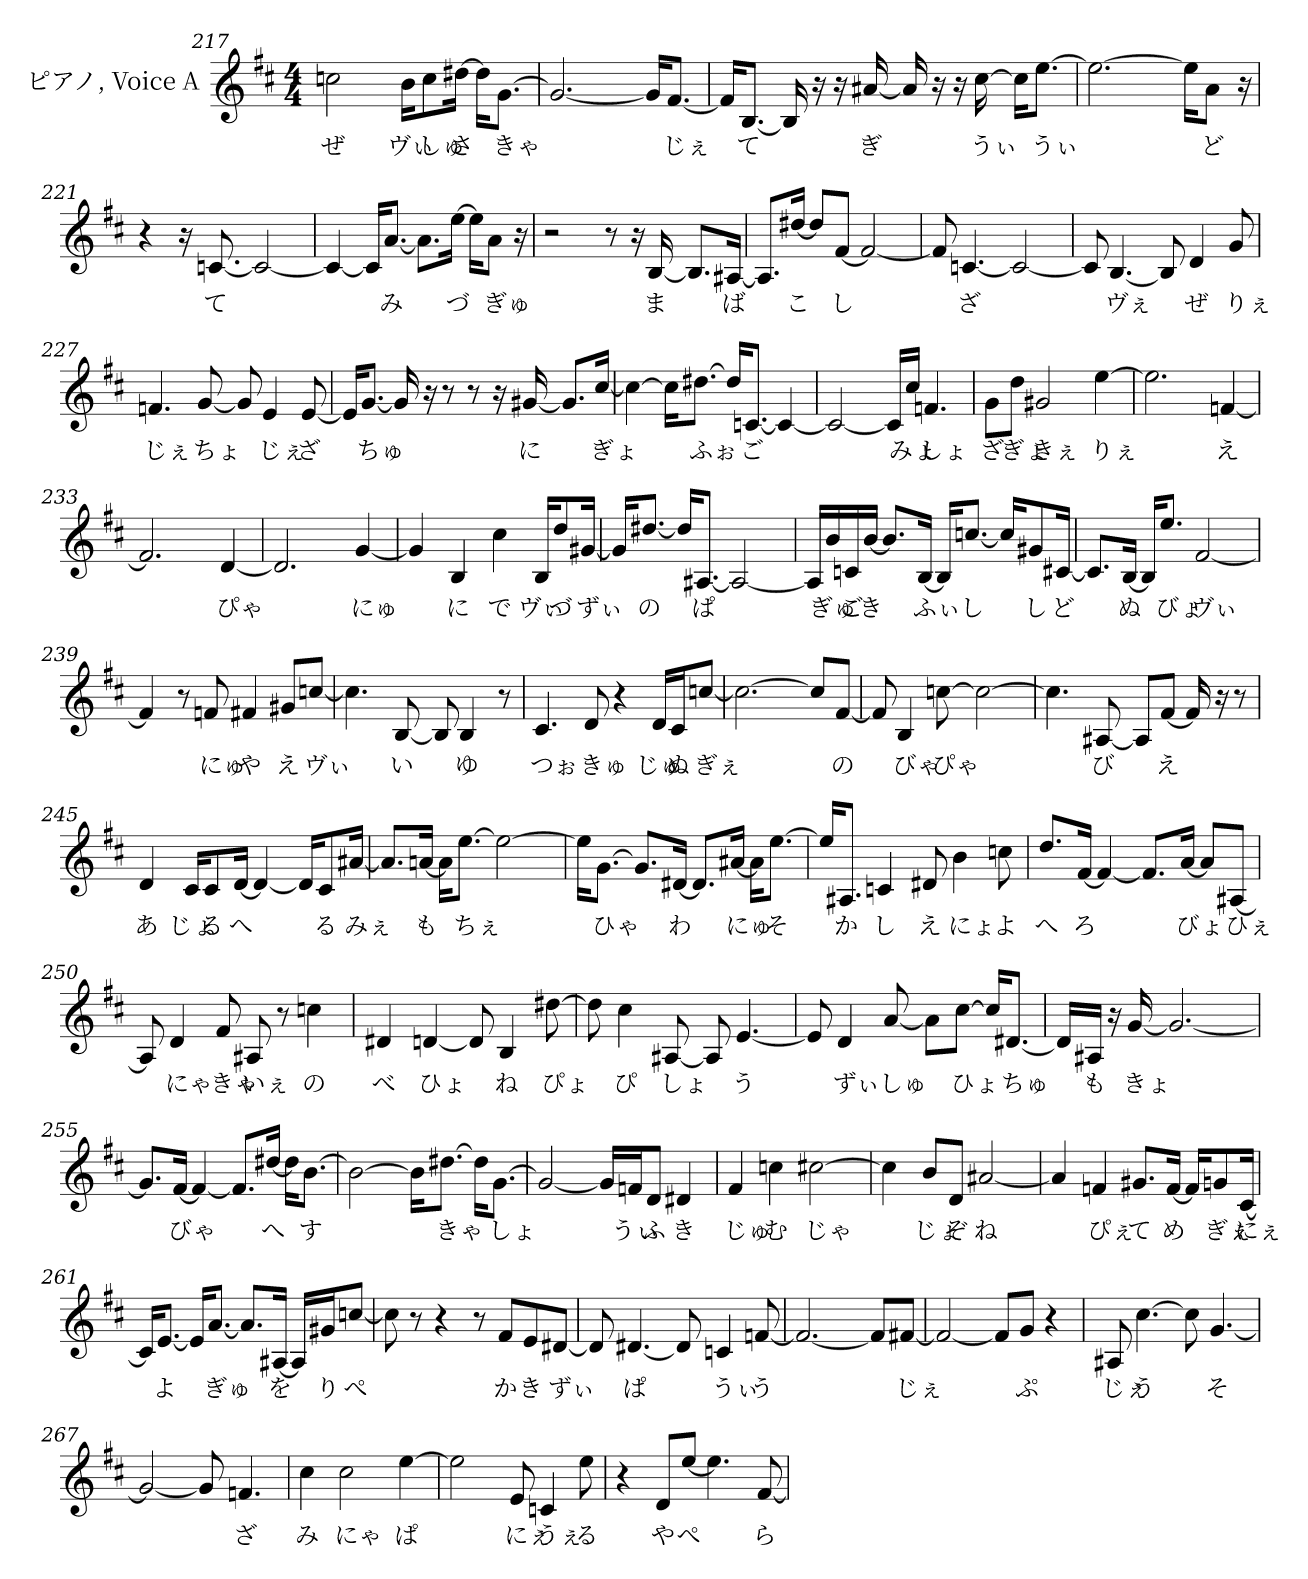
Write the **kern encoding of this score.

**kern	**text
*part1	*part1
*staff1	*staff1
*I"ピアノ, Voice A	*
*clefG2	*
*k[f#c#]	*
*M4/4	*
=217	=217
!	!LO:LY:b
2ccn\	ぜ
!	!LO:LY:b
16b\KL	ヴぃ
!	!LO:LY:b
8cc\	しゅ
!	!LO:LY:b
[16dd#X\Jk	さ
16dd#\KL]	.
!	!LO:LY:b
[8.g\J	きゃ
=218	=218
2.g/_	.
16g/KL]	.
!	!LO:LY:b
[8.f#/J	じぇ
!!LO:LB:g=z
=219	=219
16f#/KL]	.
!	!LO:LY:b
[8.B/J	て
16B/]	.
16r	.
16r	.
!	!LO:LY:b
[16a#X/	ぎ
16a#/]	.
16r	.
16r	.
!	!LO:LY:b
[16cc#\	うぃ
16cc#\KL]	.
!	!LO:LY:b
[8.ee\J	うぃ
=220	=220
2.ee\_	.
16ee\KL]	.
!	!LO:LY:b
8a\J	ど
16r	.
=221	=221
4r	.
16r	.
!	!LO:LY:b
[8.cn/	て
2c/_	.
=222	=222
4c/_	.
16c/KL]	.
!	!LO:LY:b
[8.a/J	み
8.a\L]	.
!	!LO:LY:b
[16ee\Jk	づ
16ee\KL]	.
!	!LO:LY:b
8a\J	ぎゅ
16r	.
=223	=223
2r	.
8r	.
16r	.
!	!LO:LY:b
[16B/	ま
8.B/L]	.
!	!LO:LY:b
[16A#X/Jk	ば
!!LO:LB:g=z
=224	=224
8.A#/L]	.
!	!LO:LY:b
[16dd#X/Jk	こ
8dd#/L]	.
!	!LO:LY:b
[8f#/J	し
2f#/_	.
=225	=225
8f#/]	.
!	!LO:LY:b
[4.cn/	ざ
2c/_	.
=226	=226
8c/]	.
!	!LO:LY:b
[4.B/	ヴぇ
8B/]	.
!	!LO:LY:b
4d/	ぜ
!	!LO:LY:b
8g/	りぇ
=227	=227
!	!LO:LY:b
4.fn/	じぇ
!	!LO:LY:b
[8g/	ちょ
8g/]	.
!	!LO:LY:b
4e/	じぇ
!	!LO:LY:b
[8e/	ざ
=228	=228
16e/KL]	.
!	!LO:LY:b
[8.g/J	ちゅ
16g/]	.
16r	.
8r	.
8r	.
16r	.
!	!LO:LY:b
[16g#X/	に
8.g#/L]	.
!	!LO:LY:b
[16cc#/Jk	ぎょ
!!LO:LB:g=z
=229	=229
4cc#\_	.
16cc#\KL]	.
!	!LO:LY:b
[8.dd#X\J	ふぉ
16dd#/KL]	.
!	!LO:LY:b
[8.cn/J	ご
4c/_	.
=230	=230
2c/_	.
16c/LL]	.
!	!LO:LY:b
16cc#/JJ	みょ
!	!LO:LY:b
4.fn/	しょ
=231	=231
!	!LO:LY:b
8g\L	ざ
!	!LO:LY:b
8dd\J	ぎょ
!	!LO:LY:b
2g#X/	きぇ
!	!LO:LY:b
[4ee\	りぇ
=232	=232
2.ee\]	.
!	!LO:LY:b
[4fn/	え
=233	=233
2.f/]	.
!	!LO:LY:b
[4d/	ぴゃ
=234	=234
2.d/]	.
!	!LO:LY:b
[4g/	にゅ
=235	=235
4g/]	.
!	!LO:LY:b
4B/	に
!	!LO:LY:b
4cc#\	で
!	!LO:LY:b
16B/KL	ヴぃ
!	!LO:LY:b
8dd/	づ
!	!LO:LY:b
[16g#X/Jk	ずぃ
!!LO:PB:g=z
=236	=236
16g#/KL]	.
!	!LO:LY:b
[8.dd#X/J	の
16dd#/KL]	.
!	!LO:LY:b
[8.A#X/J	ぱ
2A#/_	.
=237	=237
16A#/LL]	.
!	!LO:LY:b
16b/	ぎゅ
!	!LO:LY:b
16cn/	ご
!	!LO:LY:b
[16b/JJ	き
8.b/L]	.
!	!LO:LY:b
[16B/Jk	ふぃ
16B/KL]	.
!	!LO:LY:b
[8.ccn/J	し
16cc/KL]	.
!	!LO:LY:b
8g#X/	し
!	!LO:LY:b
[16c#X/Jk	ど
=238	=238
8.c#/L]	.
!	!LO:LY:b
[16B/Jk	ぬ
16B/KL]	.
!	!LO:LY:b
8.ee/J	びょ
!	!LO:LY:b
[2f#/	ヴぃ
=239	=239
4f#/]	.
8r	.
!	!LO:LY:b
8fn/	にゅ
!	!LO:LY:b
4f#X/	や
!	!LO:LY:b
8g#X/L	え
!	!LO:LY:b
[8ccn/J	ヴぃ
!!LO:LB:g=z
=240	=240
4.cc\]	.
!	!LO:LY:b
[8B/	い
8B/]	.
!	!LO:LY:b
4B/	ゆ
8r	.
=241	=241
!	!LO:LY:b
4.c#/	つぉ
!	!LO:LY:b
8d/	きゅ
4r	.
!	!LO:LY:b
16d/LL	じゅ
!	!LO:LY:b
16c#/J	ぬ
!	!LO:LY:b
[8ccn/J	ぎぇ
=242	=242
2.cc\_	.
8cc/L]	.
!	!LO:LY:b
[8f#/J	の
=243	=243
8f#/]	.
!	!LO:LY:b
4B/	びゃ
!	!LO:LY:b
[8ccn\	ぴゃ
2cc\_	.
=244	=244
4.cc\]	.
!	!LO:LY:b
[8A#X/	び
8A#/L]	.
!	!LO:LY:b
[8f#/J	え
16f#/]	.
16r	.
8r	.
!!LO:LB:g=z
=245	=245
!	!LO:LY:b
4d/	あ
!	!LO:LY:b
16c#/KL	じょ
!	!LO:LY:b
8c#/	る
!	!LO:LY:b
[16d/Jk	へ
4d/_	.
16d/KL]	.
!	!LO:LY:b
8c#/	る
!	!LO:LY:b
[16a#X/Jk	みぇ
=246	=246
8.a#/L]	.
!	!LO:LY:b
[16an/Jk	も
16a\KL]	.
!	!LO:LY:b
[8.ee\J	ちぇ
2ee\_	.
=247	=247
16ee\KL]	.
!	!LO:LY:b
[8.g\J	ひゃ
8.g/L]	.
!	!LO:LY:b
[16d#X/Jk	わ
8.d#/L]	.
!	!LO:LY:b
[16a#X/Jk	にゅ
16a#\KL]	.
!	!LO:LY:b
[8.ee\J	そ
=248	=248
16ee/KL]	.
!	!LO:LY:b
8.A#X/J	か
!	!LO:LY:b
4cn/	し
!	!LO:LY:b
8d#X/	え
!	!LO:LY:b
4b\	にょ
!	!LO:LY:b
8ccn\	よ
!!LO:LB:g=z
=249	=249
!	!LO:LY:b
8.dd/L	へ
!	!LO:LY:b
[16f#/Jk	ろ
4f#/_	.
8.f#/L]	.
!	!LO:LY:b
[16a/Jk	びょ
8a/L]	.
!	!LO:LY:b
[8A#X/J	ひぇ
=250	=250
8A#/]	.
!	!LO:LY:b
4d/	にゃ
!	!LO:LY:b
8f#/	きゃ
!	!LO:LY:b
8A#X/	いぇ
8r	.
!	!LO:LY:b
4ccn\	の
=251	=251
!	!LO:LY:b
4d#X/	べ
!	!LO:LY:b
[4dn/	ひょ
8d/]	.
!	!LO:LY:b
4B/	ね
!	!LO:LY:b
[8dd#X\	ぴょ
=252	=252
8dd#\]	.
!	!LO:LY:b
4cc#\	ぴ
!	!LO:LY:b
[8A#X/	しょ
8A#/]	.
!	!LO:LY:b
[4.e/	う
!!LO:LB:g=z
=253	=253
8e/]	.
!	!LO:LY:b
4d/	ずぃ
!	!LO:LY:b
[8a/	しゅ
8a\L]	.
!	!LO:LY:b
[8cc#\J	ひょ
16cc#/KL]	.
!	!LO:LY:b
[8.d#X/J	ちゅ
=254	=254
16d#/LL]	.
!	!LO:LY:b
16A#X/JJ	も
16r	.
!	!LO:LY:b
[16g/	きょ
2.g/_	.
=255	=255
8.g/L]	.
!	!LO:LY:b
[16f#/Jk	びゃ
4f#/_	.
8.f#/L]	.
!	!LO:LY:b
[16dd#X/Jk	へ
16dd#\KL]	.
!	!LO:LY:b
[8.b\J	す
=256	=256
2b\_	.
16b\KL]	.
!	!LO:LY:b
[8.dd#X\J	きゃ
16dd#\KL]	.
!	!LO:LY:b
[8.g\J	しょ
=257	=257
2g/_	.
16g/LL]	.
!	!LO:LY:b
16fn/J	うぃ
!	!LO:LY:b
8d/J	ふ
!	!LO:LY:b
4d#X/	き
!!LO:LB:g=z
=258	=258
!	!LO:LY:b
4f#/	じゅ
!	!LO:LY:b
4ccn\	む
!	!LO:LY:b
[2cc#X\	じゃ
=259	=259
4cc#\]	.
!	!LO:LY:b
8b/L	じょ
!	!LO:LY:b
8d/J	ぞ
!	!LO:LY:b
[2a#X/	ね
=260	=260
4a#/]	.
!	!LO:LY:b
4fn/	ぴぇ
!	!LO:LY:b
8.g#X/L	て
!	!LO:LY:b
[16f/Jk	め
16f/KL]	.
!	!LO:LY:b
8gn/	ぎぇ
!	!LO:LY:b
[16c#/Jk	にぇ
=261	=261
16c#/KL]	.
!	!LO:LY:b
[8.e/J	よ
16e/KL]	.
!	!LO:LY:b
[8.a/J	ぎゅ
8.a/L]	.
!	!LO:LY:b
[16A#X/Jk	を
16A#/LL]	.
!	!LO:LY:b
16g#X/J	り
!	!LO:LY:b
[8ccn/J	ぺ
=262	=262
8cc\]	.
8r	.
4r	.
8r	.
!	!LO:LY:b
8f#/L	か
!	!LO:LY:b
8e/	き
!	!LO:LY:b
[8d#X/J	ずぃ
!!LO:LB:g=z
=263	=263
8d#/]	.
!	!LO:LY:b
[4.d#X/	ぱ
8d#/]	.
!	!LO:LY:b
4cn/	うぃ
!	!LO:LY:b
[8fn/	う
=264	=264
2.f/_	.
8f/L]	.
!	!LO:LY:b
[8f#X/J	じぇ
=265	=265
2f#/_	.
8f#/L]	.
!	!LO:LY:b
8g/J	ぷ
4r	.
=266	=266
!	!LO:LY:b
8A#X/	じぇ
!	!LO:LY:b
[4.cc#\	う
8cc#\]	.
!	!LO:LY:b
[4.g/	そ
=267	=267
2g/_	.
8g/]	.
!	!LO:LY:b
4.fn/	ざ
=268	=268
!	!LO:LY:b
4cc#\	み
!	!LO:LY:b
2cc#\	にゃ
!	!LO:LY:b
[4ee\	ぱ
=269	=269
2ee\]	.
!	!LO:LY:b
8e/	にぇ
!	!LO:LY:b
4cn/	うぇ
!	!LO:LY:b
8ee\	る
!!LO:LB:g=z
=270	=270
4r	.
!	!LO:LY:b
8d/L	や
!	!LO:LY:b
[8ee/J	ぺ
4.ee\]	.
!	!LO:LY:b
[8f#/	ら
=	=
*-	*-
